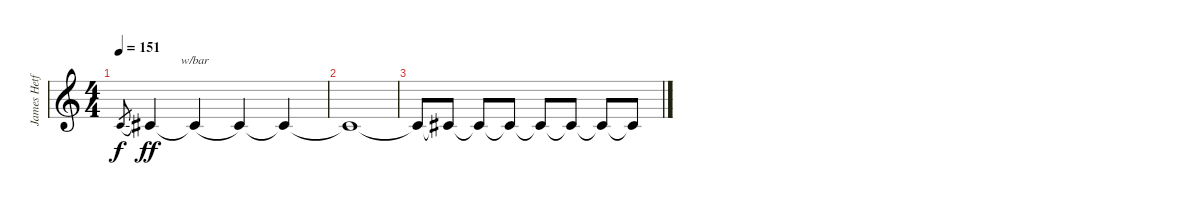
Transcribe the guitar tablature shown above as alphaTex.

\track ("James Hetfield [V]" "James Hetf") {instrument violin}
\staff {score}
\tuning (E4 B3 G3 D3 A2 E2) {hide}
\ts (4 4)
\tempo 151
\clef g2
\ks c
5.3{sl}.8{gr dy f} 6.3.4{dy ff} 6.3{t}.4{tbe (dive default 0 0 60 -6)} 6.3{t}.4 6.3{t}.4 |
6.3{t}.1 |
6.3{t}.8 6.3{t}.8 6.3{t}.8{volume 14} 6.3{t}.8{volume 12} 6.3{t}.8{volume 10} 6.3{t}.8{volume 8} 6.3{t}.8{volume 6} 6.3{t}.8{volume 2}
